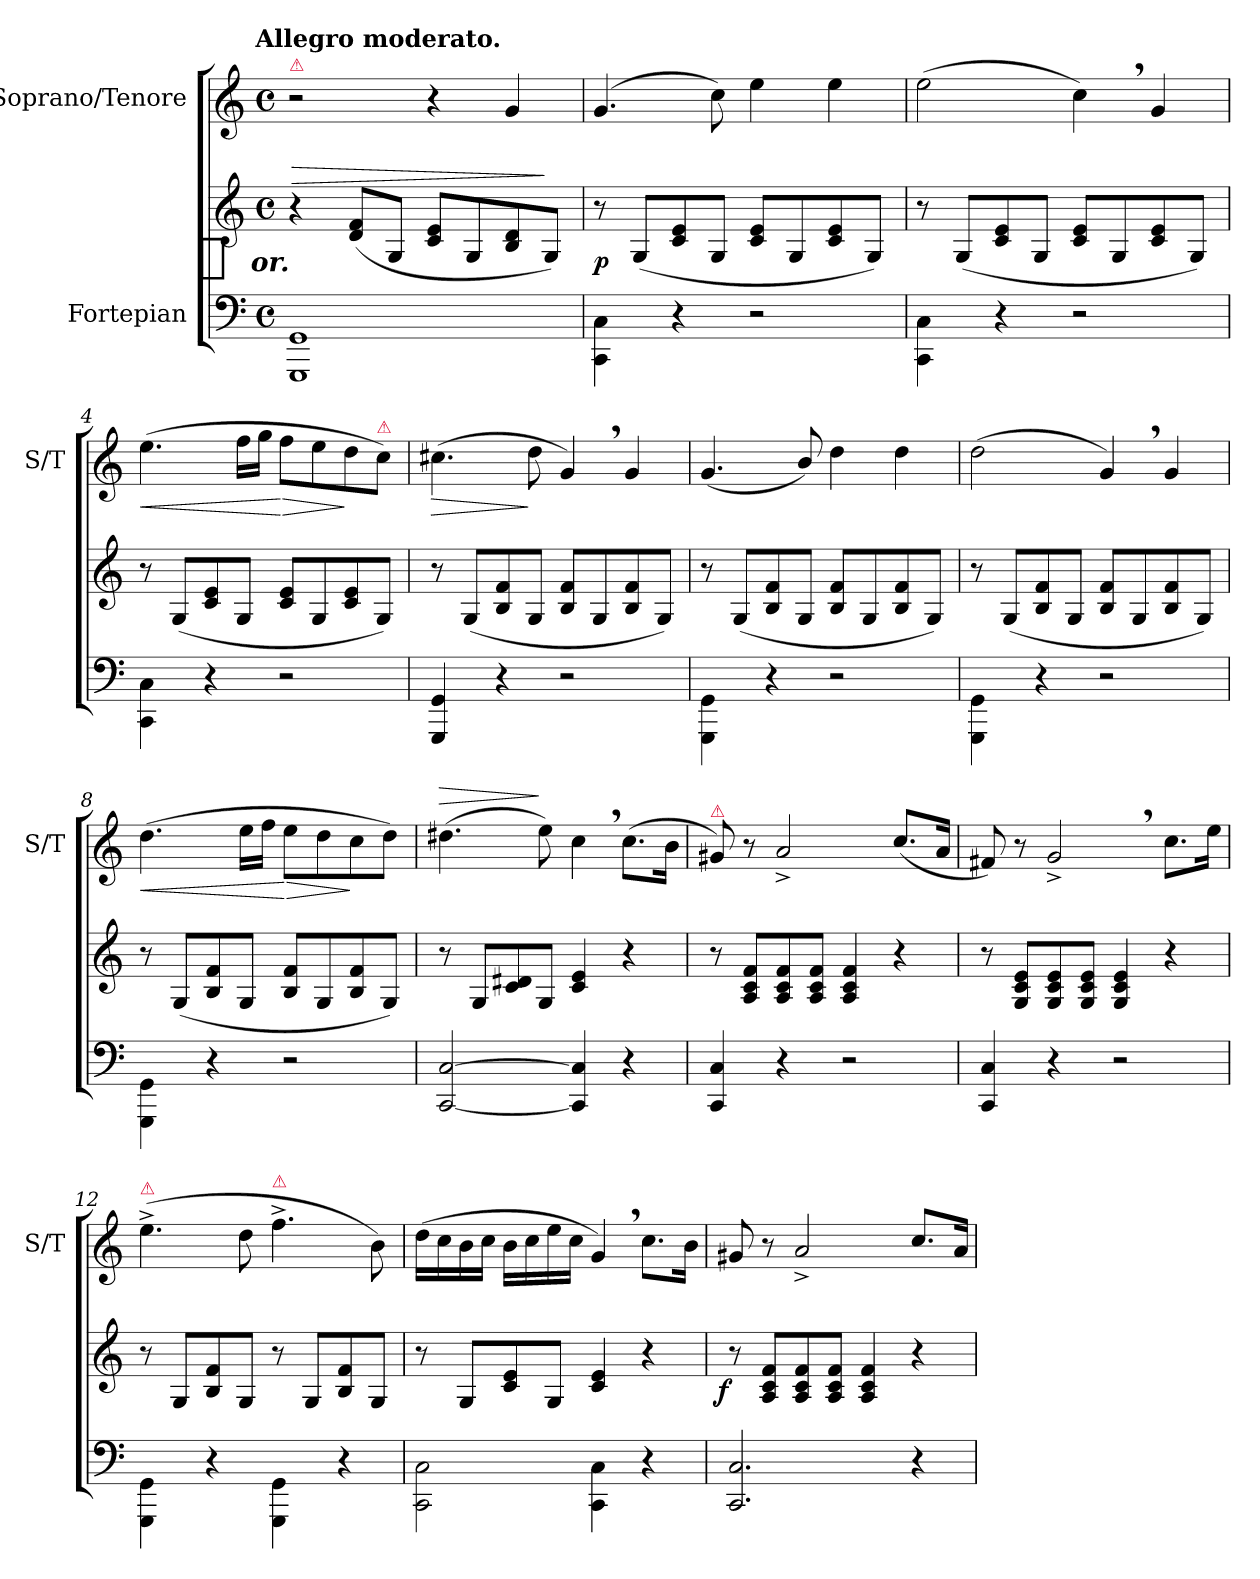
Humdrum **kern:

**kern	**kern	**dynam	**kern	**dynam
*part2	*part2	*part2	*part1	*part1
*staff3	*staff2	*staff2/3	*staff1	*staff1
*I"Fortepian	*	*	*I"Soprano/Tenore	*
*	*	*	*I'S/T	*
*clefF4	*clefG2	*	*clefG2	*
*k[]	*k[]	*	*k[]	*
*C:	*C:	*	*C:	*
!!LO:TX:omd:t=Allegro moderato.
*M4/4	*M4/4	*	*M4/4	*
*met(c)	*met(c)	*	*met(c)	*
*MM132	*MM132	*	*MM132	*
=1	=1	=1	=1	=1
!	!	!	!LO:TX:a:color=crimson:t=⚠	!
!	!	!LO:HP:a	!	!
!	!	!LO:DY:n=1:b:rj:t=%s or.	!	!
1GGG 1GG	4r	> f	2r	.
.	(>8d/ 8f/L	.	.	.
.	8G/J	.	.	.
.	8c/ 8e/L	.	4r	.
.	8G/	.	.	.
.	8B/ 8d/	.	4g/	.
.	8G/J)	]	.	.
=2	=2	=2	=2	=2
4CC\ 4C\	8r	p	(>4.g/	.
.	(>8G/L	.	.	.
4r	8c/ 8e/	.	.	.
.	8G/J	.	8cc\)	.
2r	8c/ 8e/L	.	4ee\	.
.	8G/	.	.	.
.	8c/ 8e/	.	4ee\	.
.	8G/J)	.	.	.
=3	=3	=3	=3	=3
4CC\ 4C\	8r	.	(>2ee\	.
.	(>8G/L	.	.	.
4r	8c/ 8e/	.	.	.
.	8G/J	.	.	.
2r	8c/ 8e/L	.	4cc,>\)	.
.	8G/	.	.	.
.	8c/ 8e/	.	4g/	.
.	8G/J)	.	.	.
=4	=4	=4	=4	=4
!	!	!	!	!LO:HP:b
4CC\ 4C\	8r	.	(>4.ee\	<
.	(>8G/L	.	.	.
4r	8c/ 8e/	.	.	.
.	8G/J	.	16ff\LL	.
.	.	.	16gg\JJ	.
!	!	!	!	!LO:HP:n=1:b
2r	8c/ 8e/L	.	8ff\L	[ >
.	8G/	.	8ee\	.
.	8c/ 8e/	.	8dd\	]
!	!	!	!LO:TX:a:color=crimson:t=⚠	!
.	8G/J)	.	8cc\J)	.
=5	=5	=5	=5	=5
!	!	!	!	!LO:HP:b
4GGG/ 4GG/	8r	.	(>4.cc#X\	>
.	(>8G/L	.	.	.
4r	8B/ 8f/	.	.	.
.	8G/J	.	8dd\	]
2r	8B/ 8f/L	.	4g,>/)	.
.	8G/	.	.	.
.	8B/ 8f/	.	4g/	.
.	8G/J)	.	.	.
=6	=6	=6	=6	=6
4GGG\ 4GG\	8r	.	(<4.g/	.
.	(>8G/L	.	.	.
4r	8B/ 8f/	.	.	.
.	8G/J	.	8b/)	.
2r	8B/ 8f/L	.	4dd\	.
.	8G/	.	.	.
.	8B/ 8f/	.	4dd\	.
.	8G/J)	.	.	.
=7	=7	=7	=7	=7
4GGG\ 4GG\	8r	.	(>2dd\	.
.	(>8G/L	.	.	.
4r	8B/ 8f/	.	.	.
.	8G/J	.	.	.
2r	8B/ 8f/L	.	4g,>/)	.
.	8G/	.	.	.
.	8B/ 8f/	.	4g/	.
.	8G/J)	.	.	.
=8	=8	=8	=8	=8
!	!	!	!	!LO:HP:b
4GGG\ 4GG\	8r	.	(4.dd\	<
.	(>8G/L	.	.	.
4r	8B/ 8f/	.	.	.
.	8G/J	.	16ee\LL	.
.	.	.	16ff\JJ	.
!	!	!	!	!LO:HP:n=1:b
2r	8B/ 8f/L	.	8ee\L	[ >
.	8G/	.	8dd\	.
.	8B/ 8f/	.	8cc\	]
.	8G/J)	.	8dd\J)	.
=9	=9	=9	=9	=9
!	!	!	!	!LO:HP:a
!	!	!	!	!LO:HP:n=1:b
[2CC/ [2C/	8r	.	(>4.dd#X\	> >
.	8G/L	.	.	.
.	8c/ 8d#X/	.	.	.
.	8G/J	.	8ee\)	] ]
4CC]/ 4C]/	4c/ 4e/	.	4cc,>\	.
4r	4r	.	(>8.cc\L	.
.	.	.	16b\Jk	.
=10	=10	=10	=10	=10
!	!	!	!LO:TX:a:color=crimson:t=⚠	!
4CC/ 4C/	8r	.	8g#X/)	.
.	8A/ 8c/ 8f/L	.	8r	.
4r	8A/ 8c/ 8f/	.	2a^>/	.
.	8A/ 8c/ 8f/J	.	.	.
2r	4A/ 4c/ 4f/	.	.	.
.	4r	.	(<8.cc/L	.
.	.	.	16a/Jk	.
=11	=11	=11	=11	=11
4CC/ 4C/	8r	.	8f#X/)	.
.	8G/ 8c/ 8e/L	.	8r	.
4r	8G/ 8c/ 8e/	.	2g^>,>/	.
.	8G/ 8c/ 8e/J	.	.	.
2r	4G/ 4c/ 4e/	.	.	.
.	4r	.	8.cc\L	.
.	.	.	16ee\Jk	.
=12	=12	=12	=12	=12
!	!	!	!LO:TX:a:color=crimson:t=⚠	!
4GGG\ 4GG\	8r	.	(>4.ee^<\	.
.	8G/L	.	.	.
4r	8B/ 8f/	.	.	.
.	8G/J	.	8dd\	.
!	!	!	!LO:TX:a:color=crimson:t=⚠	!
4GGG\ 4GG\	8r	.	4.ff^<\	.
.	8G/L	.	.	.
4r	8B/ 8f/	.	.	.
.	8G/J	.	8b\)	.
=13	=13	=13	=13	=13
2CC\ 2C\	8r	.	(>16dd\LL	.
.	.	.	16cc\	.
.	8G/L	.	16b\	.
.	.	.	16cc\JJ	.
.	8c/ 8e/	.	16b\LL	.
.	.	.	16cc\	.
.	8G/J	.	16ee\	.
.	.	.	16cc\JJ	.
4CC\ 4C\	4c/ 4e/	.	4g,>/)	.
4r	4r	.	8.cc\L	.
.	.	.	16b\Jk	.
=14	=14	=14	=14	=14
!	!	!LO:DY:b:rj	!	!
2.CC/ 2.C/	8r	f	8g#X/	.
.	8A/ 8c/ 8f/L	.	8r	.
.	8A/ 8c/ 8f/	.	2a^>/	.
.	8A/ 8c/ 8f/J	.	.	.
.	4A/ 4c/ 4f/	.	.	.
4r	4r	.	8.cc/L	.
.	.	.	16a/Jk	.
=	=	=	=	=
*-	*-	*-	*-	*-
